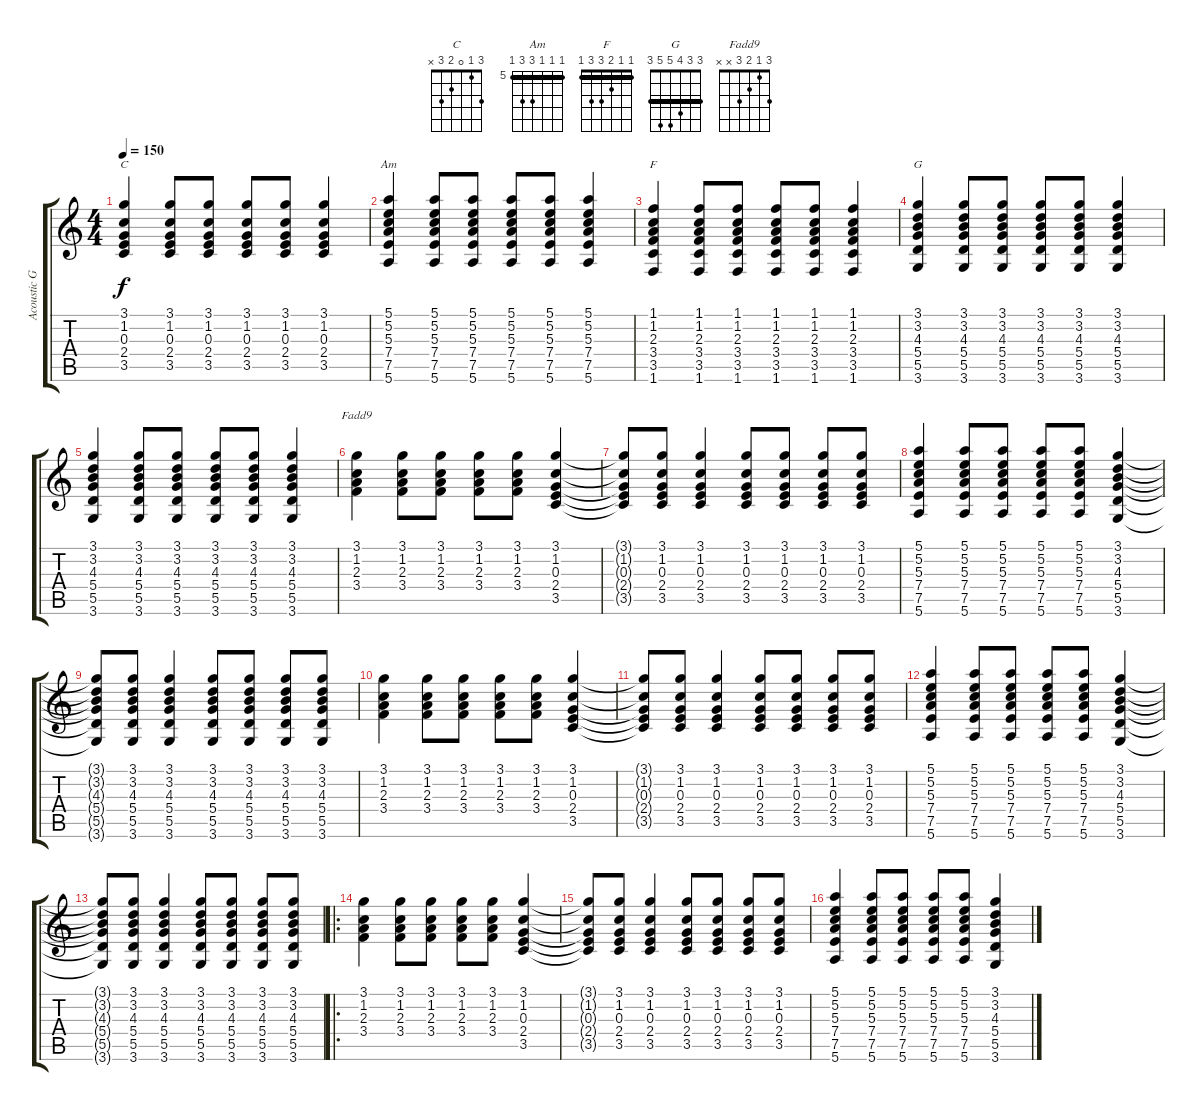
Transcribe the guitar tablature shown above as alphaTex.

\track ("Acoustic Guitar" "Acoustic G") {instrument acousticguitarsteel}
\staff {score tabs}
\tuning (E4 B3 G3 D3 A2 E2) {hide}
\chord ("C" 3 1 0 2 3 x)
\chord ("Am" 5 5 5 7 7 5) {firstfret 5 barre 5}
\chord ("F" 1 1 2 3 3 1) {barre 1}
\chord ("G" 3 3 4 5 5 3) {barre 3}
\chord ("Fadd9" 3 1 2 3 x x)
\ts (4 4)
\tempo 150
\clef g2
\ks c
(3.1 1.2 0.3 2.4 3.5).4{ch "C" dy f} (3.1 1.2 0.3 2.4 3.5).8 (3.1 1.2 0.3 2.4 3.5).8 (3.1 1.2 0.3 2.4 3.5).8 (3.1 1.2 0.3 2.4 3.5).8 (3.1 1.2 0.3 2.4 3.5).4 |
(5.1 5.2 5.3 7.4 7.5 5.6).4{ch "Am"} (5.1 5.2 5.3 7.4 7.5 5.6).8 (5.1 5.2 5.3 7.4 7.5 5.6).8 (5.1 5.2 5.3 7.4 7.5 5.6).8 (5.1 5.2 5.3 7.4 7.5 5.6).8 (5.1 5.2 5.3 7.4 7.5 5.6).4 |
(1.1 1.2 2.3 3.4 3.5 1.6).4{ch "F"} (1.1 1.2 2.3 3.4 3.5 1.6).8 (1.1 1.2 2.3 3.4 3.5 1.6).8 (1.1 1.2 2.3 3.4 3.5 1.6).8 (1.1 1.2 2.3 3.4 3.5 1.6).8 (1.1 1.2 2.3 3.4 3.5 1.6).4 |
(3.1 3.2 4.3 5.4 5.5 3.6).4{ch "G"} (3.1 3.2 4.3 5.4 5.5 3.6).8 (3.1 3.2 4.3 5.4 5.5 3.6).8 (3.1 3.2 4.3 5.4 5.5 3.6).8 (3.1 3.2 4.3 5.4 5.5 3.6).8 (3.1 3.2 4.3 5.4 5.5 3.6).4 |
(3.1 3.2 4.3 5.4 5.5 3.6).4 (3.1 3.2 4.3 5.4 5.5 3.6).8 (3.1 3.2 4.3 5.4 5.5 3.6).8 (3.1 3.2 4.3 5.4 5.5 3.6).8 (3.1 3.2 4.3 5.4 5.5 3.6).8 (3.1 3.2 4.3 5.4 5.5 3.6).4 |
(3.1 1.2 2.3 3.4).4{ch "Fadd9"} (3.1 1.2 2.3 3.4).8 (3.1 1.2 2.3 3.4).8 (3.1 1.2 2.3 3.4).8 (3.1 1.2 2.3 3.4).8 (3.1 1.2 0.3 2.4 3.5).4 |
(3.1{t} 1.2{t} 0.3{t} 2.4{t} 3.5{t}).8 (3.1 1.2 0.3 2.4 3.5).8 (3.1 1.2 0.3 2.4 3.5).4 (3.1 1.2 0.3 2.4 3.5).8 (3.1 1.2 0.3 2.4 3.5).8 (3.1 1.2 0.3 2.4 3.5).8 (3.1 1.2 0.3 2.4 3.5).8 |
(5.1 5.2 5.3 7.4 7.5 5.6).4 (5.1 5.2 5.3 7.4 7.5 5.6).8 (5.1 5.2 5.3 7.4 7.5 5.6).8 (5.1 5.2 5.3 7.4 7.5 5.6).8 (5.1 5.2 5.3 7.4 7.5 5.6).8 (3.1 3.2 4.3 5.4 5.5 3.6).4 |
(3.1{t} 3.2{t} 4.3{t} 5.4{t} 5.5{t} 3.6{t}).8 (3.1 3.2 4.3 5.4 5.5 3.6).8 (3.1 3.2 4.3 5.4 5.5 3.6).4 (3.1 3.2 4.3 5.4 5.5 3.6).8 (3.1 3.2 4.3 5.4 5.5 3.6).8 (3.1 3.2 4.3 5.4 5.5 3.6).8 (3.1 3.2 4.3 5.4 5.5 3.6).8 |
(3.1 1.2 2.3 3.4).4 (3.1 1.2 2.3 3.4).8 (3.1 1.2 2.3 3.4).8 (3.1 1.2 2.3 3.4).8 (3.1 1.2 2.3 3.4).8 (3.1 1.2 0.3 2.4 3.5).4 |
(3.1{t} 1.2{t} 0.3{t} 2.4{t} 3.5{t}).8 (3.1 1.2 0.3 2.4 3.5).8 (3.1 1.2 0.3 2.4 3.5).4 (3.1 1.2 0.3 2.4 3.5).8 (3.1 1.2 0.3 2.4 3.5).8 (3.1 1.2 0.3 2.4 3.5).8 (3.1 1.2 0.3 2.4 3.5).8 |
(5.1 5.2 5.3 7.4 7.5 5.6).4 (5.1 5.2 5.3 7.4 7.5 5.6).8 (5.1 5.2 5.3 7.4 7.5 5.6).8 (5.1 5.2 5.3 7.4 7.5 5.6).8 (5.1 5.2 5.3 7.4 7.5 5.6).8 (3.1 3.2 4.3 5.4 5.5 3.6).4 |
(3.1{t} 3.2{t} 4.3{t} 5.4{t} 5.5{t} 3.6{t}).8 (3.1 3.2 4.3 5.4 5.5 3.6).8 (3.1 3.2 4.3 5.4 5.5 3.6).4 (3.1 3.2 4.3 5.4 5.5 3.6).8 (3.1 3.2 4.3 5.4 5.5 3.6).8 (3.1 3.2 4.3 5.4 5.5 3.6).8 (3.1 3.2 4.3 5.4 5.5 3.6).8 |
\ro
(3.1 1.2 2.3 3.4).4 (3.1 1.2 2.3 3.4).8 (3.1 1.2 2.3 3.4).8 (3.1 1.2 2.3 3.4).8 (3.1 1.2 2.3 3.4).8 (3.1 1.2 0.3 2.4 3.5).4 |
(3.1{t} 1.2{t} 0.3{t} 2.4{t} 3.5{t}).8 (3.1 1.2 0.3 2.4 3.5).8 (3.1 1.2 0.3 2.4 3.5).4 (3.1 1.2 0.3 2.4 3.5).8 (3.1 1.2 0.3 2.4 3.5).8 (3.1 1.2 0.3 2.4 3.5).8 (3.1 1.2 0.3 2.4 3.5).8 |
(5.1 5.2 5.3 7.4 7.5 5.6).4 (5.1 5.2 5.3 7.4 7.5 5.6).8 (5.1 5.2 5.3 7.4 7.5 5.6).8 (5.1 5.2 5.3 7.4 7.5 5.6).8 (5.1 5.2 5.3 7.4 7.5 5.6).8 (3.1 3.2 4.3 5.4 5.5 3.6).4
